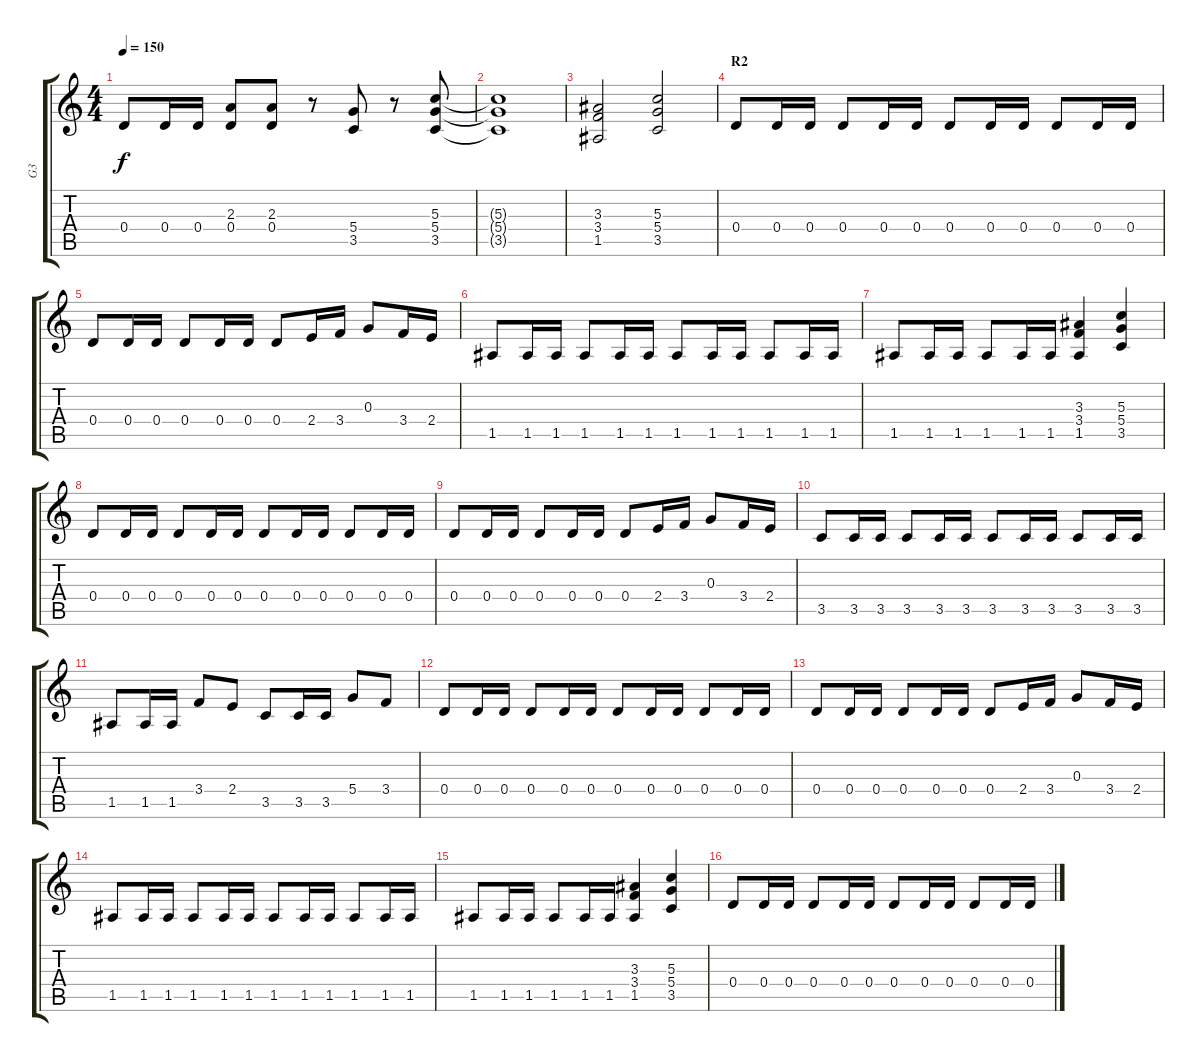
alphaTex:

\track ("G3" "G3") {instrument overdrivenguitar}
\staff {score tabs}
\tuning (E4 B3 G3 D3 A2 E2) {hide}
\ts (4 4)
\tempo 150
\clef g2
\ks c
0.4.8{dy f} 0.4.16 0.4.16 (2.3 0.4).8 (2.3 0.4).8 r.8 (5.4 3.5).8 r.8 (5.3 5.4 3.5).8 |
(5.3{t} 5.4{t} 3.5{t}).1 |
(3.3 3.4 1.5).2 (5.3 5.4 3.5).2 |
\section ("" "R2")
0.4.8 0.4.16 0.4.16 0.4.8 0.4.16 0.4.16 0.4.8 0.4.16 0.4.16 0.4.8 0.4.16 0.4.16 |
0.4.8 0.4.16 0.4.16 0.4.8 0.4.16 0.4.16 0.4.8 2.4.16 3.4.16 0.3.8 3.4.16 2.4.16 |
1.5.8 1.5.16 1.5.16 1.5.8 1.5.16 1.5.16 1.5.8 1.5.16 1.5.16 1.5.8 1.5.16 1.5.16 |
1.5.8 1.5.16 1.5.16 1.5.8 1.5.16 1.5.16 (3.3 3.4 1.5).4 (5.3 5.4 3.5).4 |
0.4.8 0.4.16 0.4.16 0.4.8 0.4.16 0.4.16 0.4.8 0.4.16 0.4.16 0.4.8 0.4.16 0.4.16 |
0.4.8 0.4.16 0.4.16 0.4.8 0.4.16 0.4.16 0.4.8 2.4.16 3.4.16 0.3.8 3.4.16 2.4.16 |
3.5.8 3.5.16 3.5.16 3.5.8 3.5.16 3.5.16 3.5.8 3.5.16 3.5.16 3.5.8 3.5.16 3.5.16 |
1.5.8 1.5.16 1.5.16 3.4.8 2.4.8 3.5.8 3.5.16 3.5.16 5.4.8 3.4.8 |
\section ("" "")
0.4.8{balance 8} 0.4.16 0.4.16 0.4.8 0.4.16 0.4.16 0.4.8 0.4.16 0.4.16 0.4.8 0.4.16 0.4.16 |
0.4.8 0.4.16 0.4.16 0.4.8 0.4.16 0.4.16 0.4.8 2.4.16 3.4.16 0.3.8 3.4.16 2.4.16 |
1.5.8 1.5.16 1.5.16 1.5.8 1.5.16 1.5.16 1.5.8 1.5.16 1.5.16 1.5.8 1.5.16 1.5.16 |
1.5.8 1.5.16 1.5.16 1.5.8 1.5.16 1.5.16 (3.3 3.4 1.5).4 (5.3 5.4 3.5).4 |
0.4.8 0.4.16 0.4.16 0.4.8 0.4.16 0.4.16 0.4.8 0.4.16 0.4.16 0.4.8 0.4.16 0.4.16
